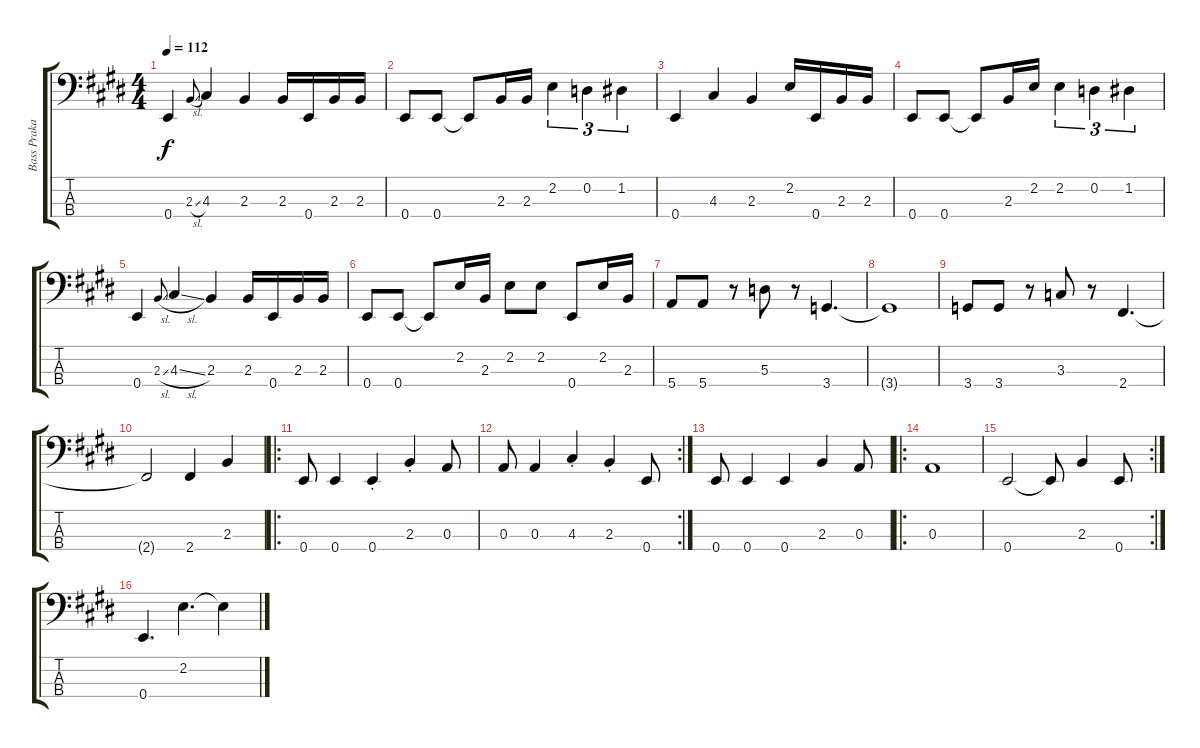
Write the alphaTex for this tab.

\track ("Bass Prakash John" "Bass Praka") {instrument electricbasspick}
\staff {score tabs}
\tuning (G2 D2 A1 E1) {hide}
\ts (4 4)
\tempo 112
\clef f4
\ks e
0.4.4{dy f} 2.3{sl}.8{gr onbeat} 4.3.4 2.3.4 2.3.16 0.4.16 2.3.16 2.3.16 |
0.4.8 0.4.8 0.4{t}.8 2.3.16 2.3.16 2.2.4{tu (3 2)} 0.2.4{tu (3 2)} 1.2.4{tu (3 2)} |
0.4.4 4.3.4 2.3.4 2.2.16 0.4.16 2.3.16 2.3.16 |
0.4.8 0.4.8 0.4{t}.8 2.3.16 2.2.16 2.2.4{tu (3 2)} 0.2.4{tu (3 2)} 1.2.4{tu (3 2)} |
0.4.4 2.3{sl}.8{gr onbeat} 4.3{sl}.4 2.3.4 2.3.16 0.4.16 2.3.16 2.3.16 |
0.4.8 0.4.8 0.4{t}.8 2.2.16 2.3.16 2.2.8 2.2.8 0.4.8 2.2.16 2.3.16 |
5.4.8 5.4.8 r.8 5.3.8 r.8 3.4.4{d} |
3.4{t}.1 |
3.4.8 3.4.8 r.8 3.3.8 r.8 2.4.4{d} |
2.4{t}.2 2.4.4 2.3.4 |
\ro
0.4.8 0.4.4 0.4{st}.4 2.3{st}.4 0.3.8 |
\rc 2
0.3.8 0.3.4 4.3{st}.4 2.3{st}.4 0.4.8 |
0.4.8 0.4.4 0.4.4 2.3.4 0.3.8 |
\ro
0.3.1 |
\rc 2
0.4.2 0.4{t}.8 2.3.4 0.4.8 |
0.4.4{d} 2.2.4{d} 2.2{t}.4
